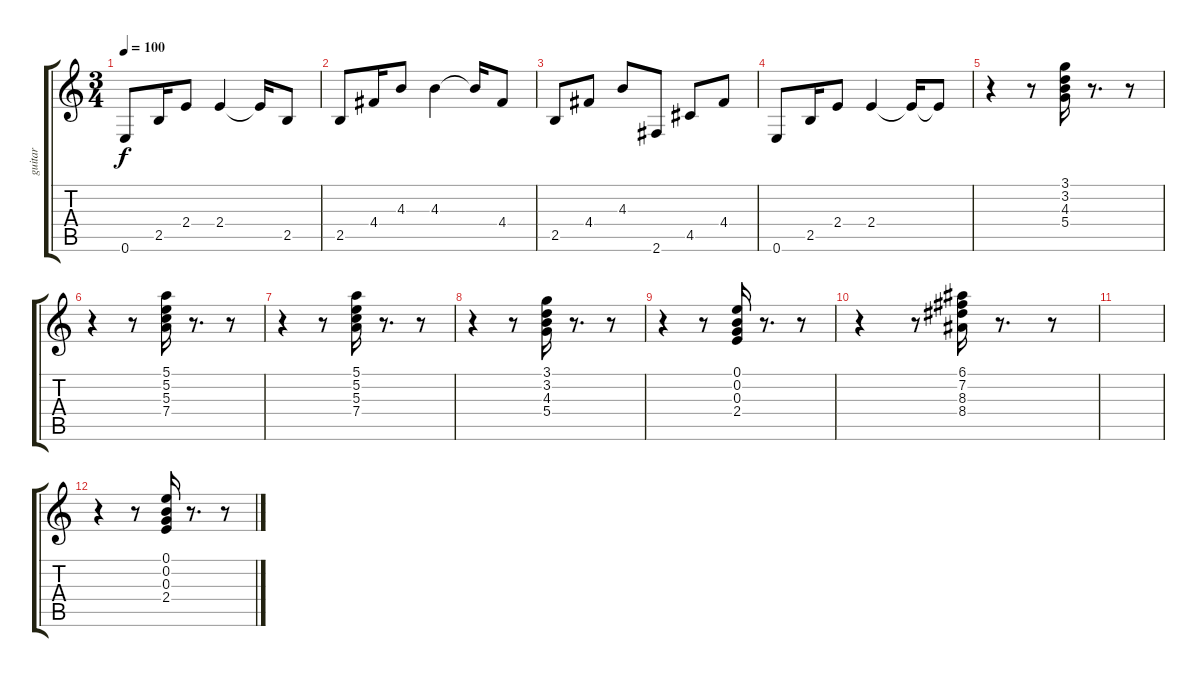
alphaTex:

\track ("guitar" "guitar") {instrument electricguitarclean}
\staff {score tabs}
\tuning (E4 B3 G3 D3 A2 E2) {hide}
\ts (3 4)
\tempo 100
\clef g2
\ks c
0.6.8{dy f instrument electricguitarclean} 2.5.16 2.4.8 2.4.4 2.4{t}.16 2.5.8 |
2.5.8 4.4.16 4.3.8 4.3.4 4.3{t}.16 4.4.8 |
2.5.8 4.4.8 4.3.8 2.6.8 4.5.8 4.4.8 |
0.6.8 2.5.16 2.4.8 2.4.4 2.4{t}.16 2.4{t}.8 |
r.4 r.8 (3.1 3.2 4.3 5.4).16 r.8{d} r.8 |
r.4 r.8 (5.1 5.2 5.3 7.4).16 r.8{d} r.8 |
r.4 r.8 (5.1 5.2 5.3 7.4).16 r.8{d} r.8 |
r.4 r.8 (3.1 3.2 4.3 5.4).16 r.8{d} r.8 |
r.4 r.8 (0.1 0.2 0.3 2.4).16 r.8{d} r.8 |
r.4 r.8 (6.1 7.2 8.3 8.4).16 r.8{d} r.8 |
|
r.4 r.8 (0.1 0.2 0.3 2.4).16 r.8{d} r.8
